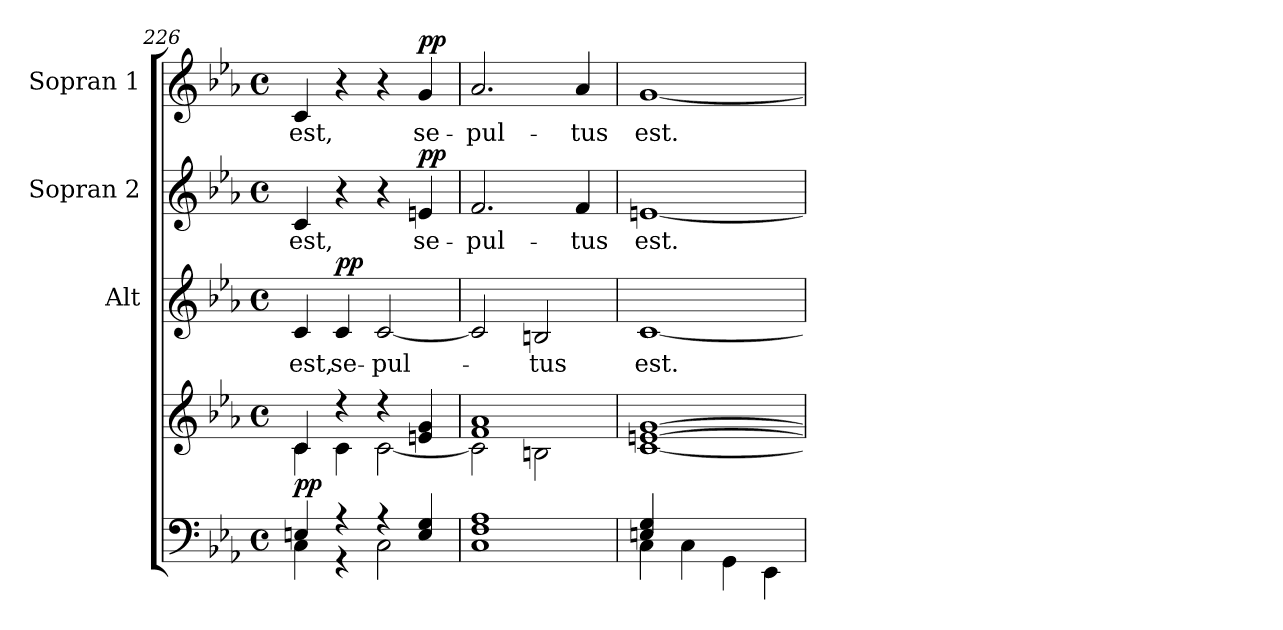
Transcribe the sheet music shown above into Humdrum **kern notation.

**kern	**kern	**dynam	**kern	**text	**dynam	**kern	**text	**dynam	**kern	**text	**dynam
*part4	*part4	*part4	*part3	*part3	*part3	*part2	*part2	*part2	*part1	*part1	*part1
*staff5	*staff4	*staff4/5	*staff3	*staff3	*staff3	*staff2	*staff2	*staff2	*staff1	*staff1	*staff1
*	*	*	*I"Alt	*	*	*I"Sopran 2	*	*	*I"Sopran 1	*	*
*	*	*	*I'A.	*	*	*I'S. 2	*	*	*I'S. 1	*	*
*clefF4	*clefG2	*	*clefG2	*	*	*clefG2	*	*	*clefG2	*	*
*k[b-e-a-]	*k[b-e-a-]	*	*k[b-e-a-]	*	*	*k[b-e-a-]	*	*	*k[b-e-a-]	*	*
*E-:	*E-:	*	*E-:	*	*	*E-:	*	*	*E-:	*	*
*M4/4	*M4/4	*	*M4/4	*	*	*M4/4	*	*	*M4/4	*	*
*met(c)	*met(c)	*	*met(c)	*	*	*met(c)	*	*	*met(c)	*	*
=226	=226	=226	=226	=226	=226	=226	=226	=226	=226	=226	=226
*^	*^	*	*	*	*	*	*	*	*	*	*
!	!	!	!	!LO:DY:b	!	!LO:LY:b	!	!	!LO:LY:b	!	!	!LO:LY:b	!
4En/	4C\	4c/	4c\	pp	4c/	est,	.	4c/	est,	.	4c/	est,	.
!	!	!	!	!	!	!LO:LY:b	!LO:DY:a	!	!	!	!	!	!
4r	4r	4r	4c\	.	4c/	se-	pp	4r	.	.	4r	.	.
!	!	!	!	!	!	!LO:LY:b	!	!	!	!	!	!	!
4rA	2C\	4r	[<2c\	.	[2c/	-pul-	.	4r	.	.	4r	.	.
!	!	!	!	!	!	!	!	!	!LO:LY:b	!LO:DY:a	!	!LO:LY:b	!LO:DY:a
4E/ 4G/	.	4en/ 4g/	.	.	.	.	.	4en/	se-	pp	4g/	se-	pp
!!LO:LB:g=z
=227	=227	=227	=227	=227	=227	=227	=227	=227	=227	=227	=227	=227	=227
!	!	!	!	!	!	!	!	!	!LO:LY:b	!	!	!LO:LY:b	!
1F 1A-	1C	1f 1a-	2c\]	.	2c/]	.	.	2.f/	-pul-	.	2.a-/	-pul-	.
!	!	!	!	!	!	!LO:LY:b	!	!	!	!	!	!	!
.	.	.	2Bn\	.	2Bn/	-tus	.	.	.	.	.	.	.
!	!	!	!	!	!	!	!	!	!LO:LY:b	!	!	!LO:LY:b	!
.	.	.	.	.	.	.	.	4f/	-tus	.	4a-/	-tus	.
=228	=228	=228	=228	=228	=228	=228	=228	=228	=228	=228	=228	=228	=228
!	!	!	!	!	!	!LO:LY:b	!	!	!LO:LY:b	!	!	!LO:LY:b	!
4En/ 4G/	4C\	[>1en [>1g	[<1c	.	[1c	est.	.	[1en	est.	.	[1g	est.	.
4C\	2.ryy	.	.	.	.	.	.	.	.	.	.	.	.
4GG\	.	.	.	.	.	.	.	.	.	.	.	.	.
4EE-\	.	.	.	.	.	.	.	.	.	.	.	.	.
*v	*v	*	*	*	*	*	*	*	*	*	*	*	*
*	*v	*v	*	*	*	*	*	*	*	*	*	*
=	=	=	=	=	=	=	=	=	=	=	=
*-	*-	*-	*-	*-	*-	*-	*-	*-	*-	*-	*-
